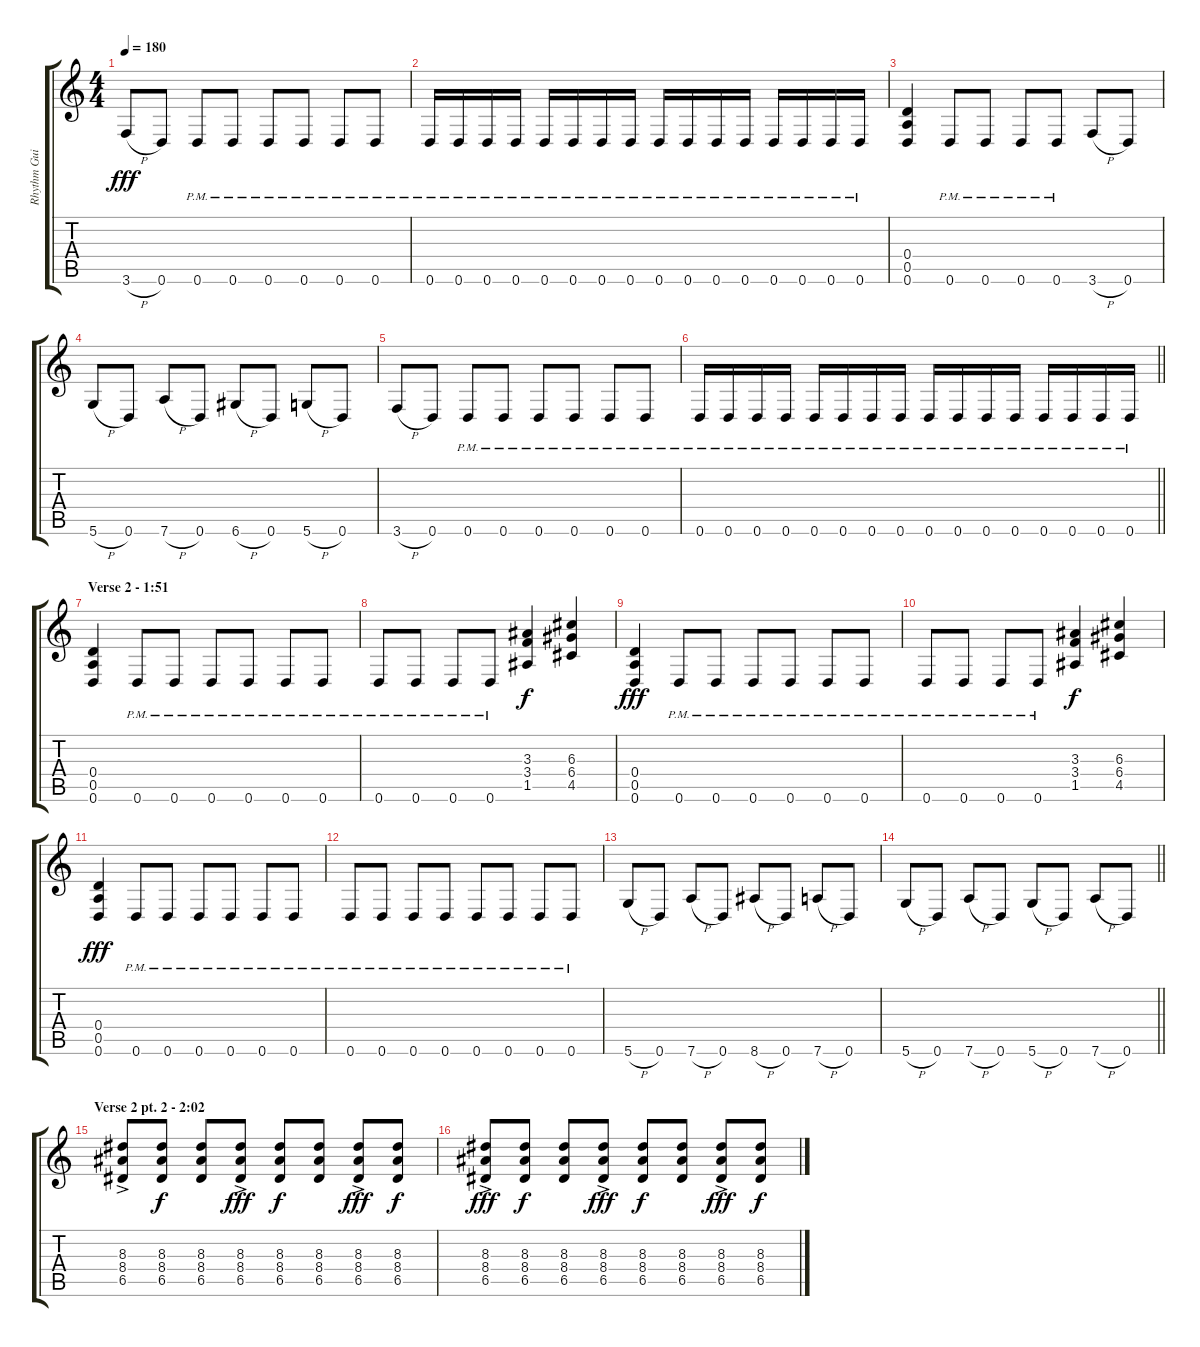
\track ("Rhythm Guitar 1" "Rhythm Gui") {instrument distortionguitar}
\staff {score tabs}
\tuning (E4 B3 G3 D3 A2 D2) {hide}
\ts (4 4)
\tempo 180
\clef g2
\ks c
3.6{h}.8{dy fff} 0.6.8 0.6{pm}.8 0.6{pm}.8 0.6{pm}.8 0.6{pm}.8 0.6{pm}.8 0.6{pm}.8 |
0.6{pm}.16 0.6{pm}.16 0.6{pm}.16 0.6{pm}.16 0.6{pm}.16 0.6{pm}.16 0.6{pm}.16 0.6{pm}.16 0.6{pm}.16 0.6{pm}.16 0.6{pm}.16 0.6{pm}.16 0.6{pm}.16 0.6{pm}.16 0.6{pm}.16 0.6{pm}.16 |
(0.4 0.5 0.6).4 0.6{pm}.8 0.6{pm}.8 0.6{pm}.8 0.6{pm}.8 3.6{h}.8 0.6.8 |
5.6{h}.8 0.6.8 7.6{h}.8 0.6.8 6.6{h}.8 0.6.8 5.6{h}.8 0.6.8 |
3.6{h}.8 0.6.8 0.6{pm}.8 0.6{pm}.8 0.6{pm}.8 0.6{pm}.8 0.6{pm}.8 0.6{pm}.8 |
\barLineRight lightlight
0.6{pm}.16 0.6{pm}.16 0.6{pm}.16 0.6{pm}.16 0.6{pm}.16 0.6{pm}.16 0.6{pm}.16 0.6{pm}.16 0.6{pm}.16 0.6{pm}.16 0.6{pm}.16 0.6{pm}.16 0.6{pm}.16 0.6{pm}.16 0.6{pm}.16 0.6{pm}.16 |
\section ("" "Verse 2 - 1:51")
(0.4 0.5 0.6).4 0.6{pm}.8 0.6{pm}.8 0.6{pm}.8 0.6{pm}.8 0.6{pm}.8 0.6{pm}.8 |
0.6{pm}.8 0.6{pm}.8 0.6{pm}.8 0.6{pm}.8 (3.3 3.4 1.5).4{dy f} (6.3 6.4 4.5).4 |
(0.4 0.5 0.6).4{dy fff} 0.6{pm}.8 0.6{pm}.8 0.6{pm}.8 0.6{pm}.8 0.6{pm}.8 0.6{pm}.8 |
0.6{pm}.8 0.6{pm}.8 0.6{pm}.8 0.6{pm}.8 (3.3 3.4 1.5).4{dy f} (6.3 6.4 4.5).4 |
(0.4 0.5 0.6).4{dy fff} 0.6{pm}.8 0.6{pm}.8 0.6{pm}.8 0.6{pm}.8 0.6{pm}.8 0.6{pm}.8 |
0.6{pm}.8 0.6{pm}.8 0.6{pm}.8 0.6{pm}.8 0.6{pm}.8 0.6{pm}.8 0.6{pm}.8 0.6{pm}.8 |
5.6{h}.8 0.6.8 7.6{h}.8 0.6.8 8.6{h}.8 0.6.8 7.6{h}.8 0.6.8 |
\barLineRight lightlight
5.6{h}.8 0.6.8 7.6{h}.8 0.6.8 5.6{h}.8 0.6.8 7.6{h}.8 0.6.8 |
\section ("" "Verse 2 pt. 2 - 2:02")
(8.3{ac} 8.4{ac} 6.5{ac}).8 (8.3 8.4 6.5).8{dy f} (8.3 8.4 6.5).8 (8.3{ac} 8.4{ac} 6.5{ac}).8{dy fff} (8.3 8.4 6.5).8{dy f} (8.3 8.4 6.5).8 (8.3{ac} 8.4{ac} 6.5{ac}).8{dy fff} (8.3 8.4 6.5).8{dy f} |
(8.3{ac} 8.4{ac} 6.5{ac}).8{dy fff} (8.3 8.4 6.5).8{dy f} (8.3 8.4 6.5).8 (8.3{ac} 8.4{ac} 6.5{ac}).8{dy fff} (8.3 8.4 6.5).8{dy f} (8.3 8.4 6.5).8 (8.3{ac} 8.4{ac} 6.5{ac}).8{dy fff} (8.3 8.4 6.5).8{dy f}
